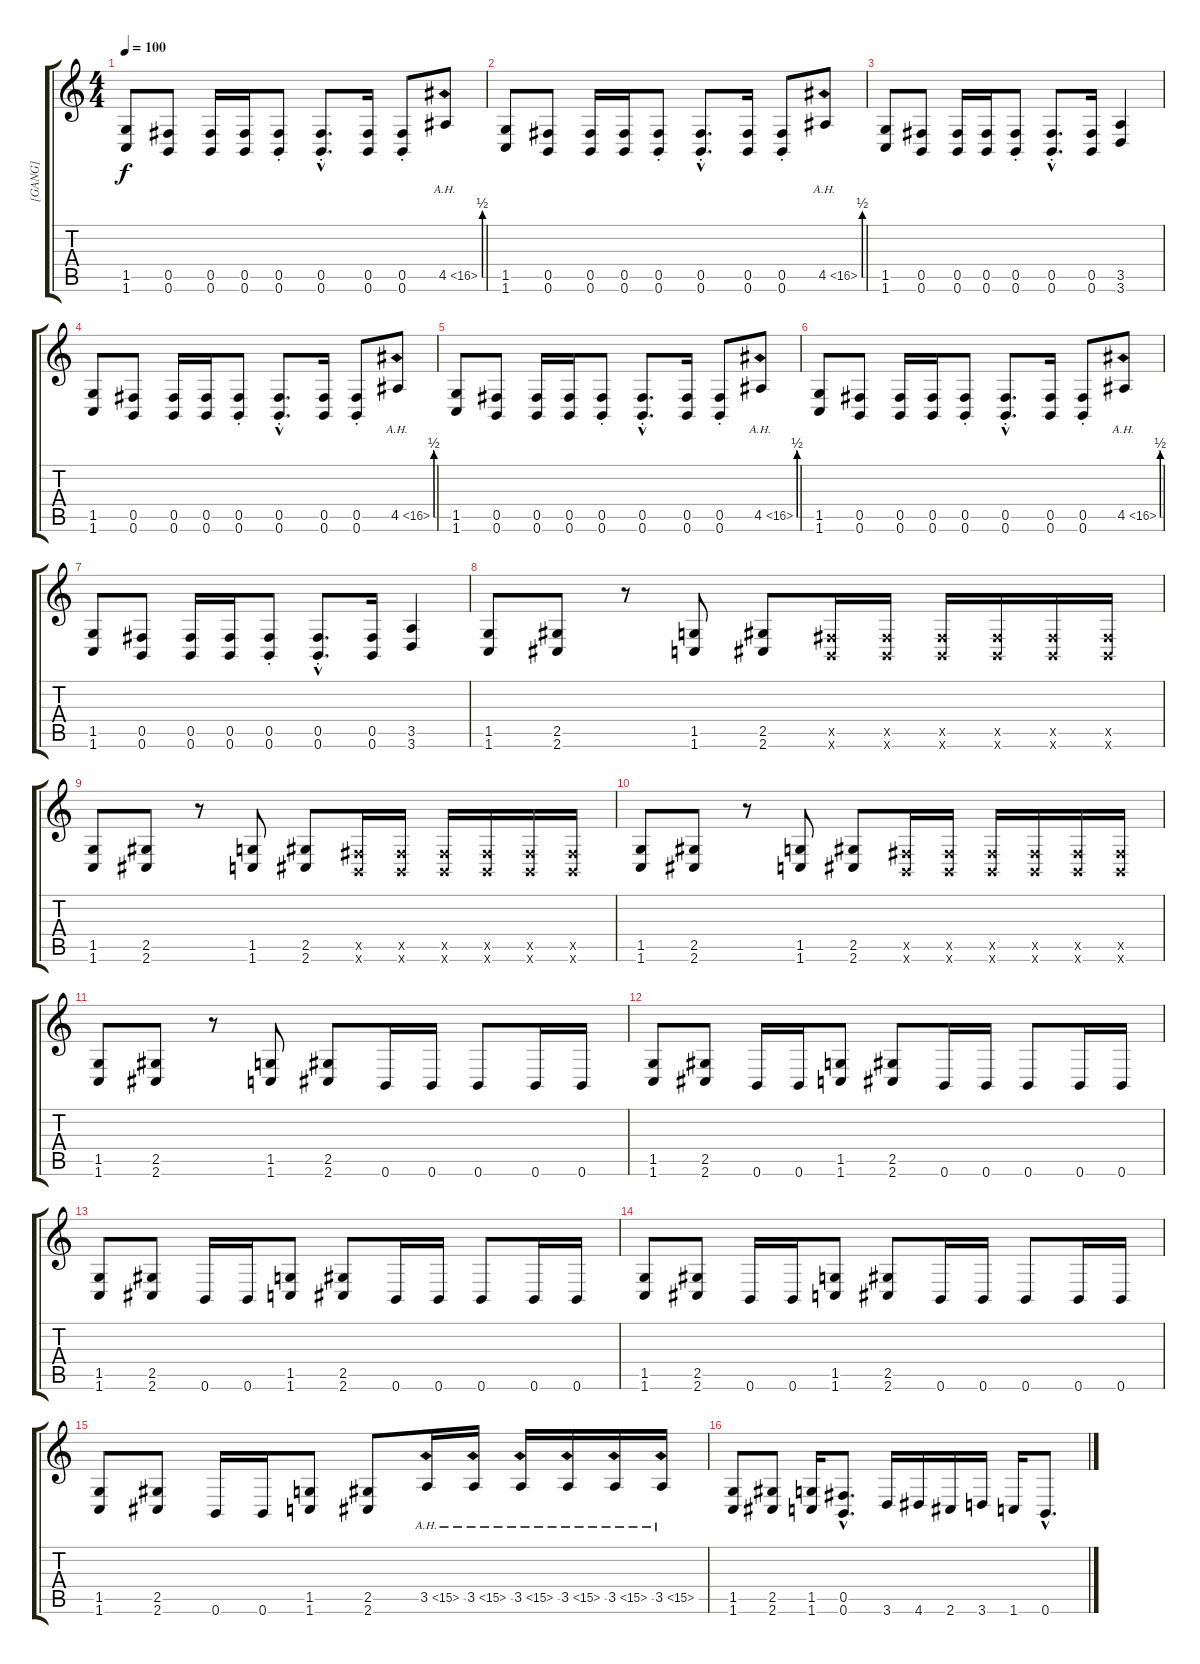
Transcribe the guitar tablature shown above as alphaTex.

\track ("[GANG]" "[GANG]") {instrument distortionguitar}
\staff {score tabs}
\tuning (Db4 Ab3 E3 B2 Gb2 B1) {hide}
\ts (4 4)
\tempo 100
\clef g2
\ks c
(1.5 1.6).8{dy f} (0.5 0.6).8 (0.5 0.6).16 (0.5 0.6).16 (0.5{st} 0.6).8 (0.5{hac st} 0.6{hac}).8{d} (0.5 0.6).16 (0.5{st} 0.6).8 4.5{be (custom 0 0 28 0 32 2 60 2) ah 12}.8 |
(1.5 1.6).8 (0.5 0.6).8 (0.5 0.6).16 (0.5 0.6).16 (0.5{st} 0.6).8 (0.5{hac st} 0.6{hac}).8{d} (0.5 0.6).16 (0.5{st} 0.6).8 4.5{be (custom 0 0 28 0 32 2 60 2) ah 12}.8 |
(1.5 1.6).8 (0.5 0.6).8 (0.5 0.6).16 (0.5 0.6).16 (0.5{st} 0.6).8 (0.5{hac st} 0.6{hac}).8{d} (0.5 0.6).16 (3.5 3.6).4 |
(1.5 1.6).8 (0.5 0.6).8 (0.5 0.6).16 (0.5 0.6).16 (0.5{st} 0.6).8 (0.5{hac st} 0.6{hac}).8{d} (0.5 0.6).16 (0.5{st} 0.6).8 4.5{be (custom 0 0 28 0 32 2 60 2) ah 12}.8 |
(1.5 1.6).8 (0.5 0.6).8 (0.5 0.6).16 (0.5 0.6).16 (0.5{st} 0.6).8 (0.5{hac st} 0.6{hac}).8{d} (0.5 0.6).16 (0.5{st} 0.6).8 4.5{be (custom 0 0 28 0 32 2 60 2) ah 12}.8 |
(1.5 1.6).8 (0.5 0.6).8 (0.5 0.6).16 (0.5 0.6).16 (0.5{st} 0.6).8 (0.5{hac st} 0.6{hac}).8{d} (0.5 0.6).16 (0.5{st} 0.6).8 4.5{be (custom 0 0 28 0 32 2 60 2) ah 12}.8 |
(1.5 1.6).8 (0.5 0.6).8 (0.5 0.6).16 (0.5 0.6).16 (0.5{st} 0.6).8 (0.5{hac st} 0.6{hac}).8{d} (0.5 0.6).16 (3.5 3.6).4 |
(1.5 1.6).8 (2.5 2.6).8 r.8 (1.5 1.6).8 (2.5 2.6).8 (0.5{x} 0.6{x}).16 (0.5{x} 0.6{x}).16 (0.5{x} 0.6{x}).16 (0.5{x} 0.6{x}).16 (0.5{x} 0.6{x}).16 (0.5{x} 0.6{x}).16 |
(1.5 1.6).8 (2.5 2.6).8 r.8 (1.5 1.6).8 (2.5 2.6).8 (0.5{x} 0.6{x}).16 (0.5{x} 0.6{x}).16 (0.5{x} 0.6{x}).16 (0.5{x} 0.6{x}).16 (0.5{x} 0.6{x}).16 (0.5{x} 0.6{x}).16 |
(1.5 1.6).8 (2.5 2.6).8 r.8 (1.5 1.6).8 (2.5 2.6).8 (0.5{x} 0.6{x}).16 (0.5{x} 0.6{x}).16 (0.5{x} 0.6{x}).16 (0.5{x} 0.6{x}).16 (0.5{x} 0.6{x}).16 (0.5{x} 0.6{x}).16 |
(1.5 1.6).8 (2.5 2.6).8 r.8 (1.5 1.6).8 (2.5 2.6).8 0.6.16 0.6.16 0.6.8 0.6.16 0.6.16 |
(1.5 1.6).8 (2.5 2.6).8 0.6.16 0.6.16 (1.5 1.6).8 (2.5 2.6).8 0.6.16 0.6.16 0.6.8 0.6.16 0.6.16 |
(1.5 1.6).8 (2.5 2.6).8 0.6.16 0.6.16 (1.5 1.6).8 (2.5 2.6).8 0.6.16 0.6.16 0.6.8 0.6.16 0.6.16 |
(1.5 1.6).8 (2.5 2.6).8 0.6.16 0.6.16 (1.5 1.6).8 (2.5 2.6).8 0.6.16 0.6.16 0.6.8 0.6.16 0.6.16 |
(1.5 1.6).8 (2.5 2.6).8 0.6.16 0.6.16 (1.5 1.6).8 (2.5 2.6).8 3.5{ah 12}.16{instrument guitarharmonics} 3.5{ah 12}.16 3.5{ah 12}.16 3.5{ah 12}.16 3.5{ah 12}.16 3.5{ah 12}.16 |
(1.5 1.6).8{instrument distortionguitar} (2.5 2.6).8 (1.5 1.6).16 (0.5{hac} 0.6{hac}).8{d} 3.6.16 4.6.16 2.6.16 3.6.16 1.6.16 0.6{hac}.8{d}
